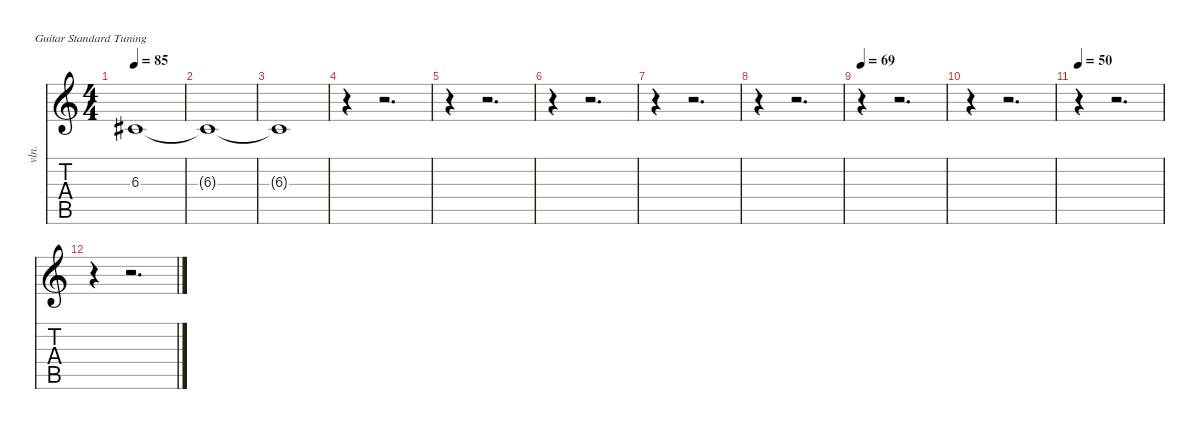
\defaultSystemsLayout 4
\hideDynamics
\bracketExtendMode nobrackets
\otherSystemsTrackNameOrientation horizontal
\track ("Anthony Kiedis" "vln.") {mute instrument tremolostrings}
\staff {score tabs}
\tuning (E4 B3 G3 D3 A2 E2)
\ts (4 4)
\tempo 85
\clef g2
\ks c
6.3{acc #}.1{dy f beam Up} |
6.3{t acc #}.1{beam Up} |
6.3{t acc #}.1{beam Up} |
r.4{beam Down} r.2{d beam Down} |
r.4{beam Down} r.2{d beam Down} |
r.4{beam Down} r.2{d beam Down} |
r.4{beam Down} r.2{d beam Down} |
r.4{beam Down} r.2{d beam Down} |
\tempo 69
r.4{beam Down} r.2{d beam Down} |
r.4{beam Down} r.2{d beam Down} |
\tempo 50
r.4{beam Down} r.2{d beam Down} |
r.4{beam Down} r.2{d beam Down}
